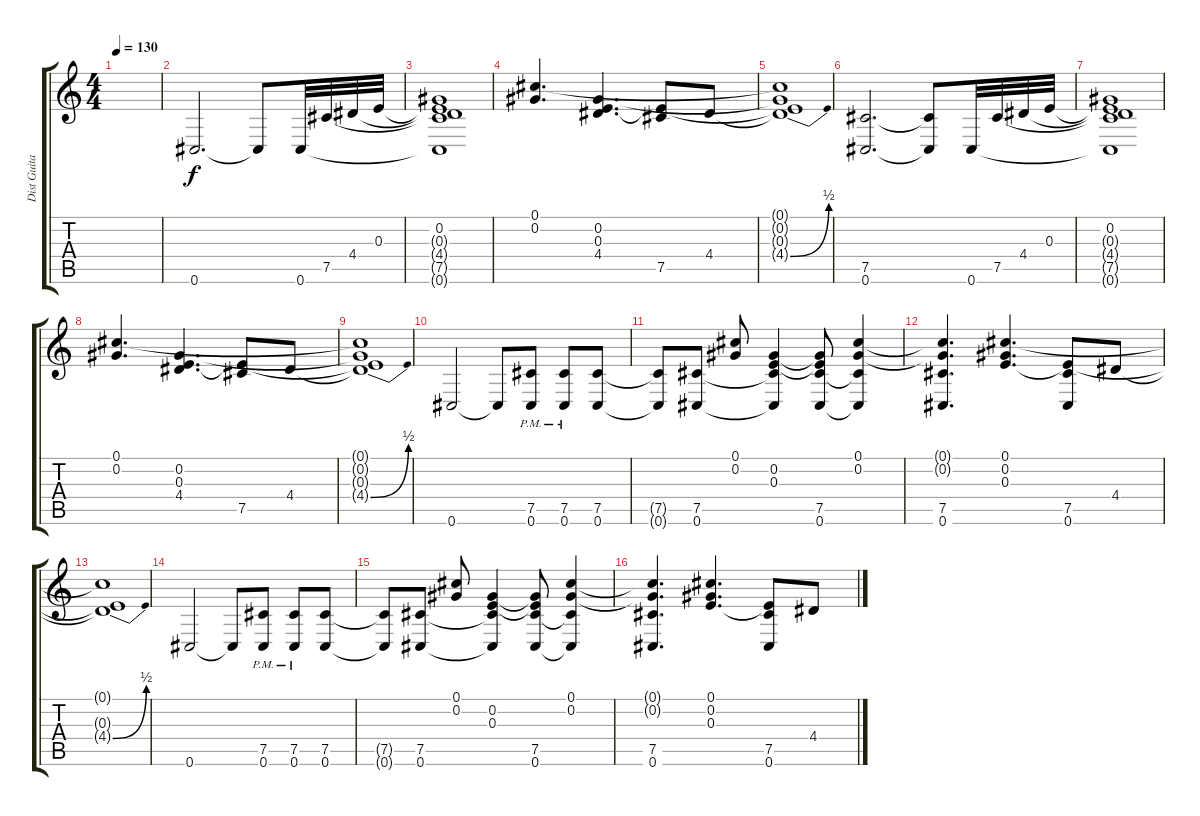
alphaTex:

\track ("Dist Guitar 1 Vanco" "Dist Guita") {instrument overdrivenguitar}
\staff {score tabs}
\tuning (Db4 Ab3 E3 B2 Gb2 Db2) {hide}
\ts (4 4)
\tempo 130
\clef g2
\ks c
|
0.6.2{d} 0.6{t}.8 0.6.32 7.5.32 4.4.32 0.3.32 |
(0.2 0.3{t} 4.4{t} 7.5{t} 0.6{t}).1 |
(0.1 0.2).4{d} (0.2 0.3 4.4).4{d} (0.3{t} 7.5).8 4.4.8 |
(0.1{t} 0.2{t} 0.3{t} 4.4{be (bend 0 0 60 2) t}).1 |
(7.5 0.6).2{d} (7.5{t} 0.6{t}).8 0.6.32 7.5.32 4.4.32 0.3.32 |
(0.2 0.3{t} 4.4{t} 7.5{t} 0.6{t}).1 |
(0.1 0.2).4{d} (0.2 0.3 4.4).4{d} (0.3{t} 7.5).8 4.4.8 |
(0.1{t} 0.2{t} 0.3{t} 4.4{be (bend 0 0 60 2) t}).1 |
0.6.2 0.6{t}.8 (7.5{pm} 0.6{pm}).8 (7.5{pm} 0.6{pm}).8 (7.5 0.6).8 |
(7.5{t} 0.6{t}).8 (7.5 0.6).8 (0.1 0.2).8 (0.2 0.3 7.5{t} 0.6{t}).4 (0.2{t} 0.3{t} 7.5 0.6).8 (0.1 0.2 7.5{t} 0.6{t}).4 |
(0.1{t} 0.2{t} 7.5 0.6).4{d} (0.1 0.2 0.3).4{d} (0.3{t} 7.5 0.6).8 4.4.8 |
(0.1{t} 0.3{t} 4.4{be (bend 0 0 60 2) t}).1 |
0.6.2 0.6{t}.8 (7.5{pm} 0.6{pm}).8 (7.5{pm} 0.6{pm}).8 (7.5 0.6).8 |
(7.5{t} 0.6{t}).8 (7.5 0.6).8 (0.1 0.2).8 (0.2 0.3 7.5{t} 0.6{t}).4 (0.2{t} 0.3{t} 7.5 0.6).8 (0.1 0.2 7.5{t} 0.6{t}).4 |
(0.1{t} 0.2{t} 7.5 0.6).4{d} (0.1 0.2 0.3).4{d} (0.3{t} 7.5 0.6).8 4.4.8
